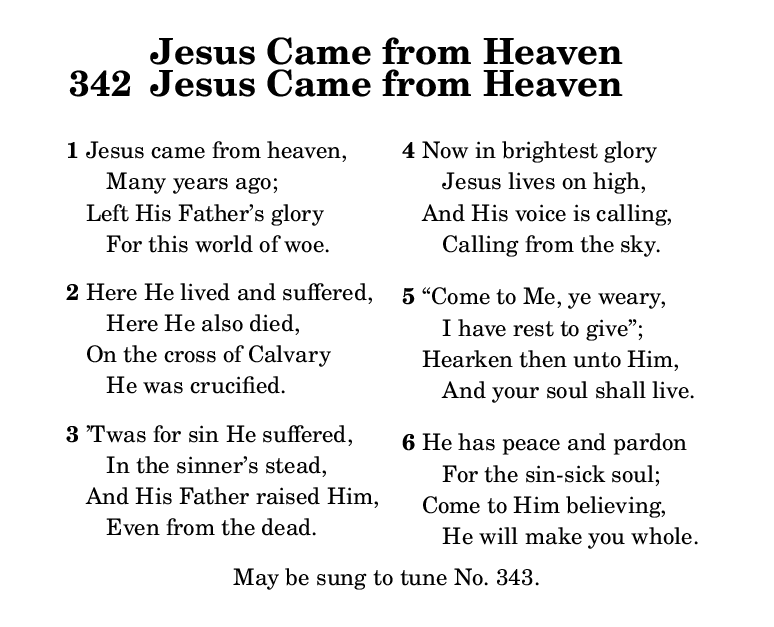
\include "common/global.ily"
\paper {
  \include "common/paper.ily"
}

\header{
  %children
  hymnnumber = "342"
  title = "Jesus Came from Heaven"
  tunename = ""
  meter = ""
  poet = ""
  composer = ""
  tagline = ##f
}

global = {
  \include "common/overrides.ily"
  \override Staff.TimeSignature.style = #'numbered
  \time 4/2 % original has impossible 3/2
  \override Score.MetronomeMark.transparent = ##t % hide all fermata changes too
  \tempo 4=140
  \key g \major
  \autoBeamOff
}

notesSoprano = {
\global
\relative c'' {

  g4 d d d d2
  g4 a | g2 fis fis1 |
  a4 d, d d d2 a'2 |
  a4 g g a b1 |
  b4 c b a g2 d |
  e4( g) fis e d1 |
  d4 d g a b d2
  c4 | b2 a g1 |

  \bar "|."

}
}

notesAlto = {
\global
\relative e' {

  b4 b b b b2
  b4 c | b2 c c1 |
  c4 c c c c2 c |
  c4 b b c d1 |
  d4 e d c b2 b |
  c4( e) d c b1 |
  b4 b b c d f2
  e4 | d2 c b1 |

}
}

notesTenor = {
\global
\relative a {

  g4 g g g g2
  g4 g | g2 a a1 |
  fis4 fis fis fis fis2 fis |
  g4 g g g g1 |
  g4 g g g g2 g |
  g2 g4 g g1 |
  g4 g g g g g2
  g4 | g2 fis g1 |

}
}

notesBass = {
\global
\relative f, {

  g4 g g g g2
  g4 g | d'2 d d1 |
  d4 d d d d2 d |
  g,4 g g g g1 |
  g4 g g g g2 g |
  c2 c4 c g1 |
  g4 g g g g b2
  c4 | d2 d g,1 |

}
}

wordsA = \markuplist {

\line { Jesus came from heaven, }
\line { { \hspace #2 } Many years ago; }
\line { Left His Father’s glory }
\line { { \hspace #2 } For this world of woe. }

}

wordsB = \markuplist {

\line { Here He lived and suffered, }
\line { { \hspace #2 } Here He also died, }
\line { On the cross of Calvary }
\line { { \hspace #2 } He was crucified. }

}

wordsC = \markuplist {

\line { ’Twas for sin He suffered, }
\line { { \hspace #2 } In the sinner’s stead, }
\line { And His Father raised Him, }
\line { { \hspace #2 } Even from the dead.}

}

wordsD = \markuplist {

\line { Now in brightest glory }
\line { { \hspace #2 } Jesus lives on high, }
\line { And His voice is calling, }
\line { { \hspace #2 } Calling from the sky. }

}

wordsE = \markuplist {

\line { “Come to Me, ye weary, }
\line { { \hspace #2 } I have rest to give”; }
\line { Hearken then unto Him, }
\line { { \hspace #2 } And your soul shall live. }

}

wordsF = \markuplist {

\line { He has peace and pardon }
\line { { \hspace #2 } For the sin-sick soul; }
\line { Come to Him believing, }
\line { { \hspace #2 } He will make you whole. }

}

% this markup is all empirical, and brittle
\markup {
  \column {
    \column {
      \fill-line {
        \huge \larger \larger \bold {
          " 342"
          "Jesus Came from Heaven"
          \null
        }
      }
    }

    \vspace #1

    \fill-line {
      \null

      \column {
        \line{ \bold 1 \column { \wordsA } }
        \vspace #1
        \line{ \bold 2 \column { \wordsB } }
        \vspace #1
        \line{ \bold 3 \column { \wordsC } }
      }

      \null

      \column {
        \line{ \bold 4 \column { \wordsD } }
        \vspace #1
        \line{ \bold 5 \column { \wordsE } }
        \vspace #1
        \line{ \bold 6 \column { \wordsF } }
      }

      \null
    }
  }
}

\score {
  \context ChoirStaff <<
    \context Staff = upper <<
      \set Staff.autoBeaming = ##f
      \set ChoirStaff.systemStartDelimiter = #'SystemStartBar
      \set ChoirStaff.printPartCombineTexts = ##f
      \partcombine #'(2 . 9) \notesSoprano \notesAlto
      \context NullVoice = sopranos { \voiceOne << \notesSoprano >> }
      \context NullVoice = altos { \voiceTwo << \notesAlto >> }
    >>
    \context Staff = men <<
      \set Staff.autoBeaming = ##f
      \clef bass
      \set ChoirStaff.printPartCombineTexts = ##f
      \partcombine #'(2 . 9) \notesTenor \notesBass
      \context NullVoice = tenors { \voiceOne << \notesTenor >> }
      \context NullVoice = basses { \voiceTwo << \notesBass >> }
    >>
  >>
  \midi{
    \include "common/midi.ily"
  }
}

\noPageBreak \markup { \vspace #1 \fill-line { "May be sung to tune No. 343." } }

\version "2.19.49"  % necessary for upgrading to future LilyPond versions.

% vi:set et ts=2 sw=2 ai nocindent syntax=lilypond:
